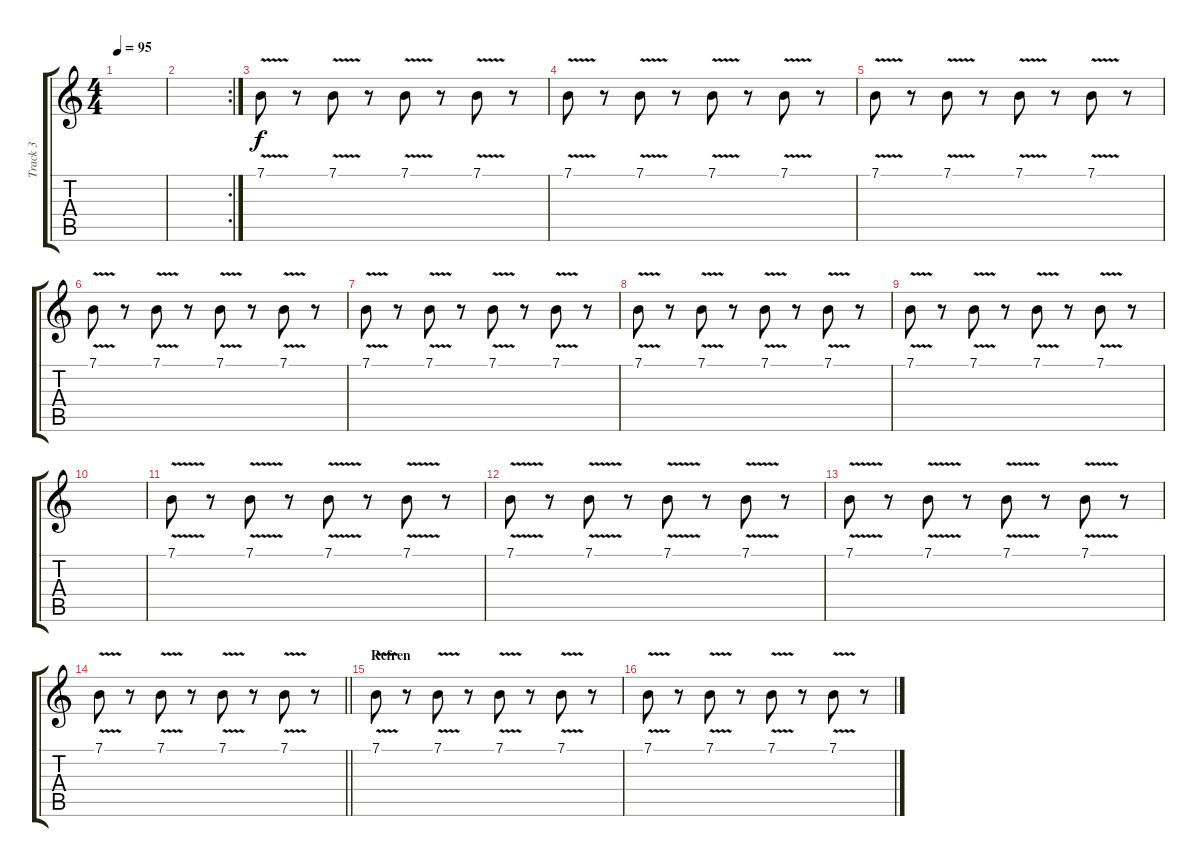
\track ("Track 3" "Track 3") {instrument violin}
\staff {score tabs}
\tuning (E4 B3 G3 D3 A2 E2) {hide}
\ts (4 4)
\tempo 95
\clef g2
\ks c
|
\rc 2
|
7.1{v}.8 r.8 7.1{v}.8 r.8 7.1{v}.8 r.8 7.1{v}.8 r.8 |
7.1{v}.8 r.8 7.1{v}.8 r.8 7.1{v}.8 r.8 7.1{v}.8 r.8 |
7.1{v}.8 r.8 7.1{v}.8 r.8 7.1{v}.8 r.8 7.1{v}.8 r.8 |
7.1{v}.8 r.8 7.1{v}.8 r.8 7.1{v}.8 r.8 7.1{v}.8 r.8 |
7.1{v}.8 r.8 7.1{v}.8 r.8 7.1{v}.8 r.8 7.1{v}.8 r.8 |
7.1{v}.8 r.8 7.1{v}.8 r.8 7.1{v}.8 r.8 7.1{v}.8 r.8 |
7.1{v}.8 r.8 7.1{v}.8 r.8 7.1{v}.8 r.8 7.1{v}.8 r.8 |
|
7.1{v}.8 r.8 7.1{v}.8 r.8 7.1{v}.8 r.8 7.1{v}.8 r.8 |
7.1{v}.8 r.8 7.1{v}.8 r.8 7.1{v}.8 r.8 7.1{v}.8 r.8 |
7.1{v}.8 r.8 7.1{v}.8 r.8 7.1{v}.8 r.8 7.1{v}.8 r.8 |
\barLineRight lightlight
7.1{v}.8 r.8 7.1{v}.8 r.8 7.1{v}.8 r.8 7.1{v}.8 r.8 |
\section ("" "Refren")
7.1{v}.8 r.8 7.1{v}.8 r.8 7.1{v}.8 r.8 7.1{v}.8 r.8 |
7.1{v}.8 r.8 7.1{v}.8 r.8 7.1{v}.8 r.8 7.1{v}.8 r.8
